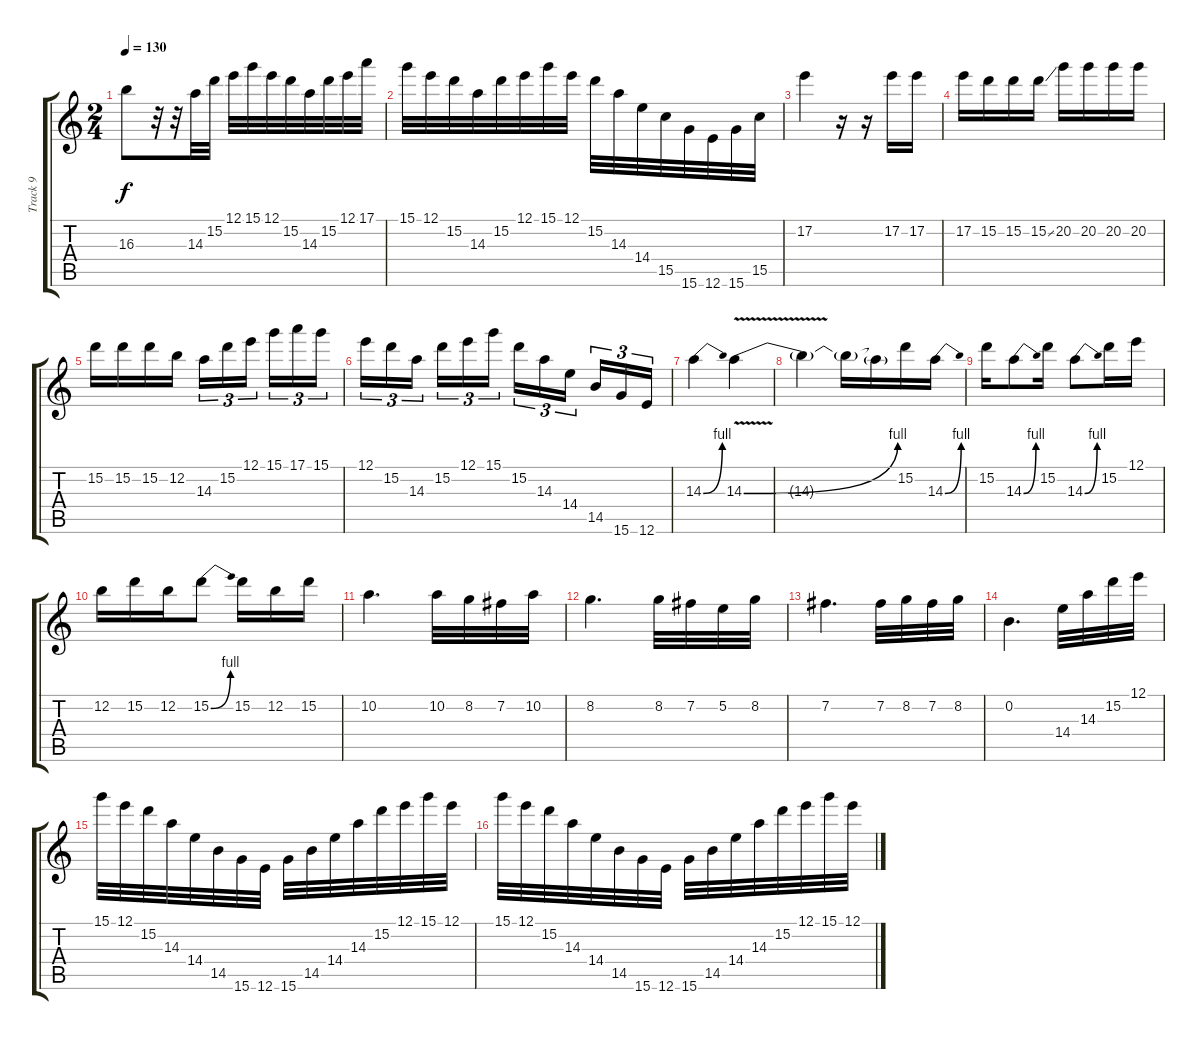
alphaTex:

\track ("Track 9" "Track 9") {instrument distortionguitar}
\staff {score tabs}
\tuning (E4 B3 G3 D3 A2 E2) {hide}
\ts (2 4)
\tempo 130
\clef g2
\ks c
16.3{t}.8{dy f} r.32 r.32 14.3.32 15.2.32 12.1.32 15.1.32 12.1.32 15.2.32 14.3.32 15.2.32 12.1.32 17.1.32 |
15.1.32 12.1.32 15.2.32 14.3.32 15.2.32 12.1.32 15.1.32 12.1.32 15.2.32 14.3.32 14.4.32 15.5.32 15.6.32 12.6.32 15.6.32 15.5.32 |
17.2.4 r.16 r.16 17.2.16 17.2.16 |
17.2.16 15.2.16 15.2.16 15.2{ss}.16 20.2.16 20.2.16 20.2.16 20.2.16 |
15.2.16 15.2.16 15.2.16 12.2.16 14.3.16{tu (3 2)} 15.2.16{tu (3 2)} 12.1.16{tu (3 2) beam splitsecondary} 15.1.16{tu (3 2)} 17.1.16{tu (3 2)} 15.1.16{tu (3 2)} |
12.1.16{tu (3 2)} 15.2.16{tu (3 2)} 14.3.16{tu (3 2) beam splitsecondary} 15.2.16{tu (3 2)} 12.1.16{tu (3 2)} 15.1.16{tu (3 2)} 15.2.16{tu (3 2)} 14.3.16{tu (3 2)} 14.4.16{tu (3 2) beam splitsecondary} 14.5.16{tu (3 2)} 15.6.16{tu (3 2)} 12.6.16{tu (3 2)} |
14.3{be (bend 0 0 60 4)}.4 14.3{be (bend 0 0 60 4) v}.4 |
14.3{t}.4 14.3{t}.16 14.3{t}.16 15.2.16 14.3{be (bend 0 0 60 4)}.16 |
15.2.16 14.3{be (bend 0 0 60 4)}.8 15.2.16 14.3{be (bend 0 0 60 4)}.8 15.2.16 12.1.16 |
12.2.16 15.2.16 12.2.16 15.2{be (bend 0 0 60 4)}.8 15.2.16 12.2.16 15.2.16 |
10.2.4{d} 10.2.32 8.2.32 7.2.32 10.2.32 |
8.2.4{d} 8.2.32 7.2.32 5.2.32 8.2.32 |
7.2.4{d} 7.2.32 8.2.32 7.2.32 8.2.32 |
0.2.4{d} 14.4.32 14.3.32 15.2.32 12.1.32 |
15.1.32 12.1.32 15.2.32 14.3.32 14.4.32 14.5.32 15.6.32 12.6.32 15.6.32 14.5.32 14.4.32 14.3.32 15.2.32 12.1.32 15.1.32 12.1.32 |
15.1.32 12.1.32 15.2.32 14.3.32 14.4.32 14.5.32 15.6.32 12.6.32 15.6.32 14.5.32 14.4.32 14.3.32 15.2.32 12.1.32 15.1.32 12.1.32
